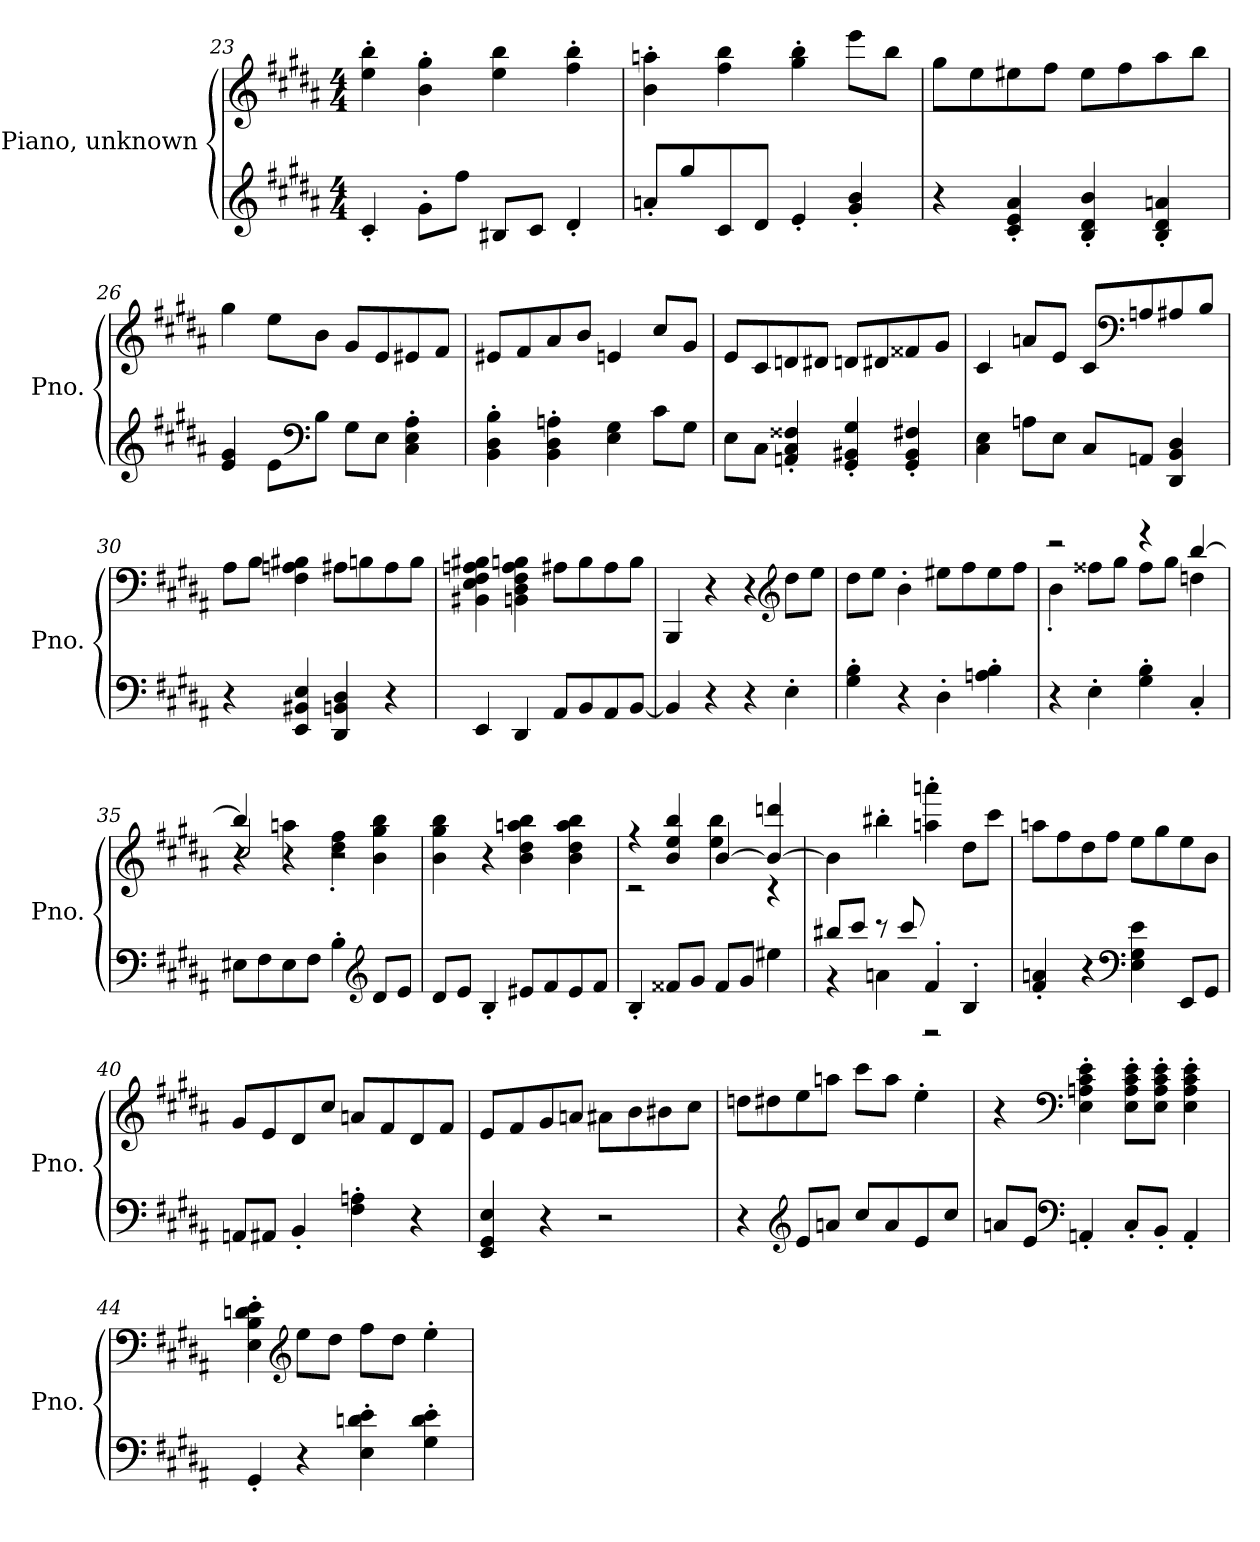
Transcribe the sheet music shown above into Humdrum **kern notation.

**kern	**kern
*part1	*part1
*staff2	*staff1
*I"Piano, unknown	*
*I'Pno.	*
*clefG2	*clefG2
*k[f#c#g#d#a#]	*k[f#c#g#d#a#]
*M4/4	*M4/4
=23	=23
4c#'/	4ee\' 4bb\'
8g#'\L	4b\' 4gg#\'
8ff#\J	.
8B#X/L	4ee\ 4bb\
8c#/J	.
4d#'/	4ff#\' 4bb\'
!!LO:PB:g=z
=24	=24
8an'/L	4b\' 4aan\'
8gg#/	.
8c#/	4ff#\ 4bb\
8d#/J	.
4e'/	4gg#\' 4bb\'
4g#/' 4b/'	8eee\L
.	8bb\J
=25	=25
4r	8gg#\L
.	8ee\
4c#/' 4e/' 4a#/'	8ee#X\
.	8ff#\J
4B/' 4d#/' 4b/'	8ee#\L
.	8ff#\
4B/' 4d#/' 4an/'	8aa#\
.	8bb\J
=26	=26
4e/ 4g#/	4gg#\
8e\L	8ee\L
*clefF4	*
8B\J	8b\J
8G#\L	8g#/L
8E\J	8e/
4C#\' 4E\' 4A#\'	8e#X/
.	8f#/J
=27	=27
4BB\' 4D#\' 4B\'	8e#X/L
.	8f#/
4BB\' 4D#\' 4An\'	8a#/
.	8b/J
4E\ 4G#\	4en/
8c#\L	8cc#/L
8G#\J	8g#/J
!!LO:LB:g=z
=28	=28
8E\L	8e/L
8C#\J	8c#/
4AAn/' 4C#/' 4F##X/'	8dn/
.	8d#X/J
4GG#/' 4BB#X/' 4G#/'	8dn/L
.	8d#X/
4GG#/' 4BB#/' 4F#X/'	8f##X/
.	8g#/J
=29	=29
4C#\ 4E\	4c#/
8An\L	8an/L
8E\J	8e/J
8C#/L	8c#/L
*	*clefF4
8AAn/J	8An/
4DD#/ 4BB/ 4D#/	8A#X/
.	8B/J
=30	=30
4r	8A#\L
.	8B\J
4EE/ 4BB#X/ 4E/	4F#\ 4An\ 4B#X\
4DD#/ 4BBn/ 4D#/	8A#X\L
.	8Bn\
4r	8A#\
.	8B\J
!!LO:LB:g=z
=31	=31
4EE/	4BB#X\ 4E\ 4F#\ 4An\ 4B#X\
4DD#/	4BBn\ 4D#\ 4F#\ 4A\ 4Bn\
8AA#/L	8A#X\L
8BB/	8B\
8AA#/	8A#\
[8BB/J	8B\J
=32	=32
4BB/]	4BBB/
4r	4r
4r	4r
*	*clefG2
4E'\	8dd#\L
.	8ee\J
=33	=33
4G#\' 4B\'	8dd#\L
.	8ee\J
4r	4b'\
4D#'\	8ee#X\L
.	8ff#\
4An\' 4B\'	8ee#\
.	8ff#\J
=34	=34
*	*^
4r	2r	4b'\
4E'\	.	8ff##X\L
.	.	8gg#\J
4G#\' 4B\'	4r	8ff##\L
.	.	8gg#\J
4C#'/	[4bb/	4ddn\
!!LO:LB:g=z
=35	=35	=35
*	*	*^
8E#X\L	4bb/]	4r	2cc#/
8F#\	.	.	.
8E#\	4r	4aan\	.
8F#\J	.	.	.
4B'\	2r	4dd#\' 4ff#\'	2r
*clefG2	*	*	*
8d#/L	.	4b\ 4gg#\ 4bb\	.
8e/J	.	.	.
*	*v	*v	*v
=36	=36
8d#/L	4b\ 4gg#\ 4bb\
8e/J	.
4B'/	4r
8e#X/L	4b\ 4dd#\ 4aan\ 4bb\
8f#/	.
8e#/	4b\ 4dd#\ 4aa\ 4bb\
8f#/J	.
=37	=37
*	*^
4B'/	4r	2r
8f##X/L	4b/ 4ee/ 4bb/	.
8g#/J	.	.
8f##/L	[4b/	4ee\ 4bb\
8g#/J	.	.
4ee#X\	4b/_ 4dddn/	4r
*	*v	*v
=38	=38
*^	*
8bb#X/L	4r	4b\]
8ccc#/J	.	.
8r	4an\	4bb#X'\
8ccc#/	.	.
4f#'/	2r	4aan\' 4aaan\'
4B'/	.	8dd#\L
.	.	8ccc#\J
*v	*v	*
!!LO:LB:g=z
=39	=39
4f#/' 4an/'	8aan\L
.	8ff#\
4r	8dd#\
.	8ff#\J
*clefF4	*
4E\ 4G#\ 4e\	8ee\L
.	8gg#\
8EE/L	8ee\
8GG#/J	8b\J
=40	=40
8AAn/L	8g#/L
8AA#X/J	8e/
4BB'/	8d#/
.	8cc#/J
4F#\' 4An\'	8an/L
.	8f#/
4r	8d#/
.	8f#/J
=41	=41
4EE/ 4GG#/ 4E/	8e/L
.	8f#/
4r	8g#/
.	8an/J
2r	8a#X\L
.	8b\
.	8b#X\
.	8cc#\J
=42	=42
4r	8ddn\L
.	8dd#X\
*clefG2	*
8e/L	8ee\
8an/J	8aan\J
8cc#/L	8ccc#\L
8a/	8aa\J
8e/	4ee'\
8cc#/J	.
!!LO:LB:g=z
=43	=43
8an/L	4r
8e/J	.
*clefF4	*clefF4
4AAn'/	4E\' 4An\' 4c#\' 4e\'
8C#'/L	8E\' 8A\' 8c#\' 8e\'L
8BB'/J	8E\' 8A\' 8c#\' 8e\'J
4AA'/	4E\' 4A\' 4c#\' 4e\'
=44	=44
4GG#'/	4E\' 4B\' 4dn\' 4e\'
*	*clefG2
4r	8ee\L
.	8dd#\J
4E\' 4dn\' 4e\'	8ff#\L
.	8dd#\J
4G#\' 4d\' 4e\'	4ee'\
=	=
*-	*-
